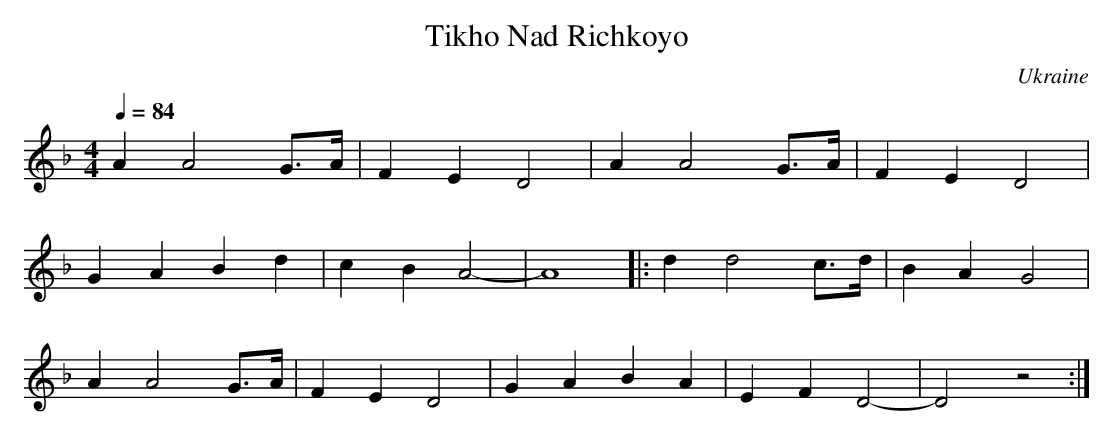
X:1
T: Tikho Nad Richkoyo
O: Ukraine
M: 4/4
L: 1/8
Q: 1/4=84
K: Dm
A2A4 G3/2A/|F2E2D4 |A2A4 G3/2A/|F2E2D4      |
G2A2B2d2   |c2B2A4-|A8         |:d2d4 c3/2d/|B2A2G4|
A2A4 G3/2A/|F2E2D4 |G2A2B2A2   |E2F2D4-     |D4z4  :|
